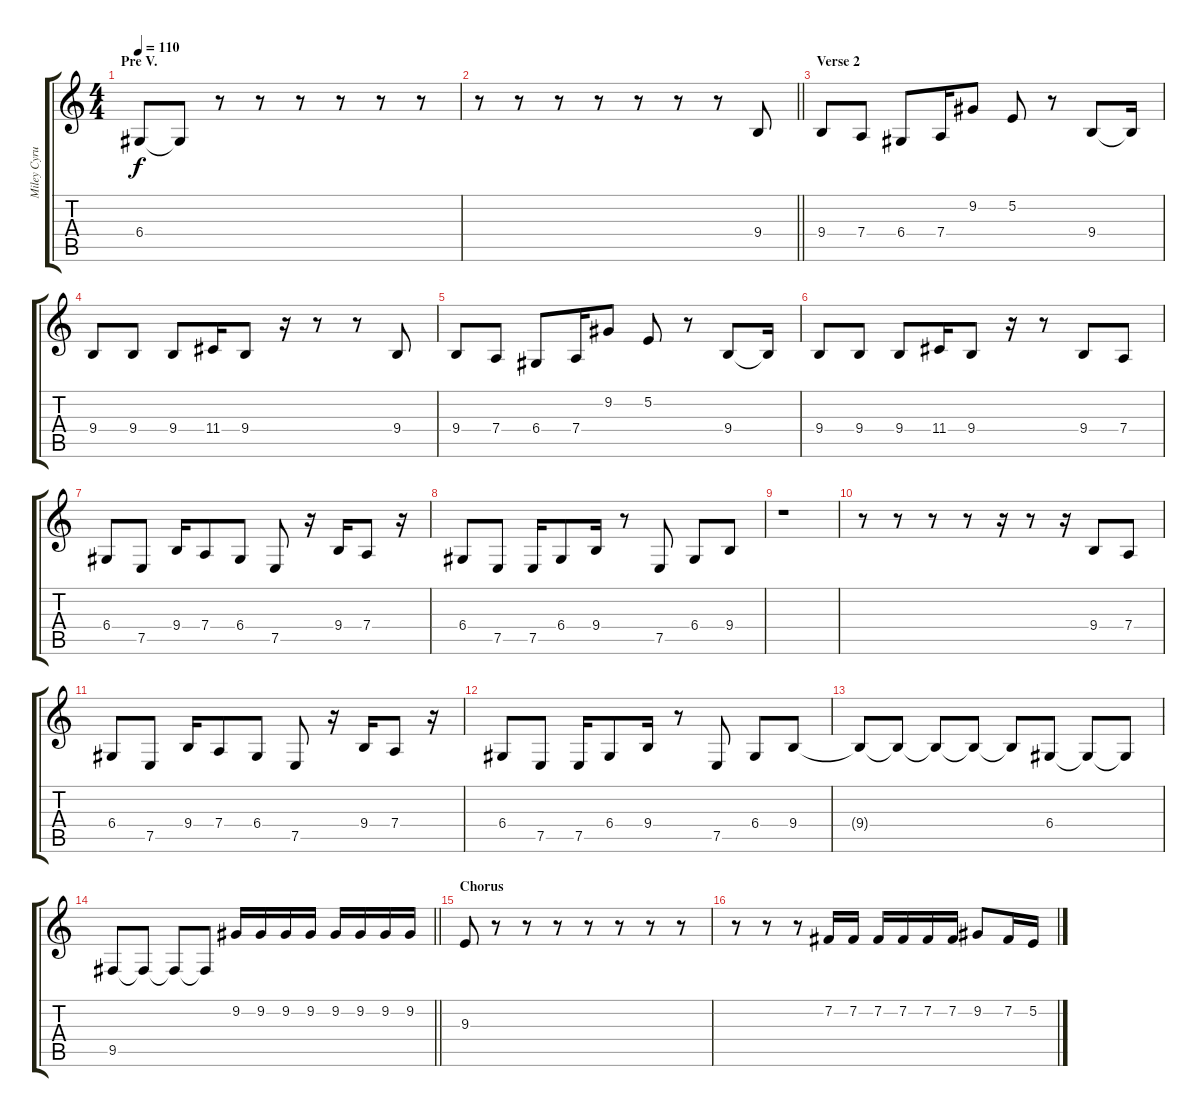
\track ("Miley Cyrus Vocals" "Miley Cyru") {instrument lead2sawtooth}
\staff {score tabs}
\tuning (E4 B3 G3 D3 A2 E2) {hide}
\ts (4 4)
\section ("" "Pre V.")
\tempo 110
\clef g2
\ks c
6.4.8{dy f} 6.4{t}.8 r.8 r.8 r.8 r.8 r.8 r.8 |
\barLineRight lightlight
r.8 r.8 r.8 r.8 r.8 r.8 r.8 9.4.8 |
\section ("" "Verse 2")
9.4.8 7.4.8 6.4.8 7.4.16 9.2.8 5.2.8 r.8 9.4.8 9.4{t}.16 |
9.4.8 9.4.8 9.4.8 11.4.16 9.4.8 r.16 r.8 r.8 9.4.8 |
9.4.8 7.4.8 6.4.8 7.4.16 9.2.8 5.2.8 r.8 9.4.8 9.4{t}.16 |
9.4.8 9.4.8 9.4.8 11.4.16 9.4.8 r.16 r.8 9.4.8 7.4.8 |
6.4.8 7.5.8 9.4.16 7.4.8 6.4.8 7.5.8 r.16 9.4.16 7.4.8 r.16 |
6.4.8 7.5.8 7.5.16 6.4.8 9.4.16 r.8 7.5.8 6.4.8 9.4.8 |
r.1 |
r.8 r.8 r.8 r.8 r.16 r.8 r.16 9.4.8 7.4.8 |
6.4.8 7.5.8 9.4.16 7.4.8 6.4.8 7.5.8 r.16 9.4.16 7.4.8 r.16 |
6.4.8 7.5.8 7.5.16 6.4.8 9.4.16 r.8 7.5.8 6.4.8 9.4.8 |
9.4{t}.8 9.4{t}.8 9.4{t}.8 9.4{t}.8 9.4{t}.8 6.4.8 6.4{t}.8 6.4{t}.8 |
\barLineRight lightlight
9.5.8 9.5{t}.8 9.5{t}.8 9.5{t}.8 9.2.16 9.2.16 9.2.16 9.2.16 9.2.16 9.2.16 9.2.16 9.2.16 |
\section ("" "Chorus")
9.3.8 r.8 r.8 r.8 r.8 r.8 r.8 r.8 |
r.8 r.8 r.8 7.2.16 7.2.16 7.2.16 7.2.16 7.2.16 7.2.16 9.2.8 7.2.16 5.2.16
